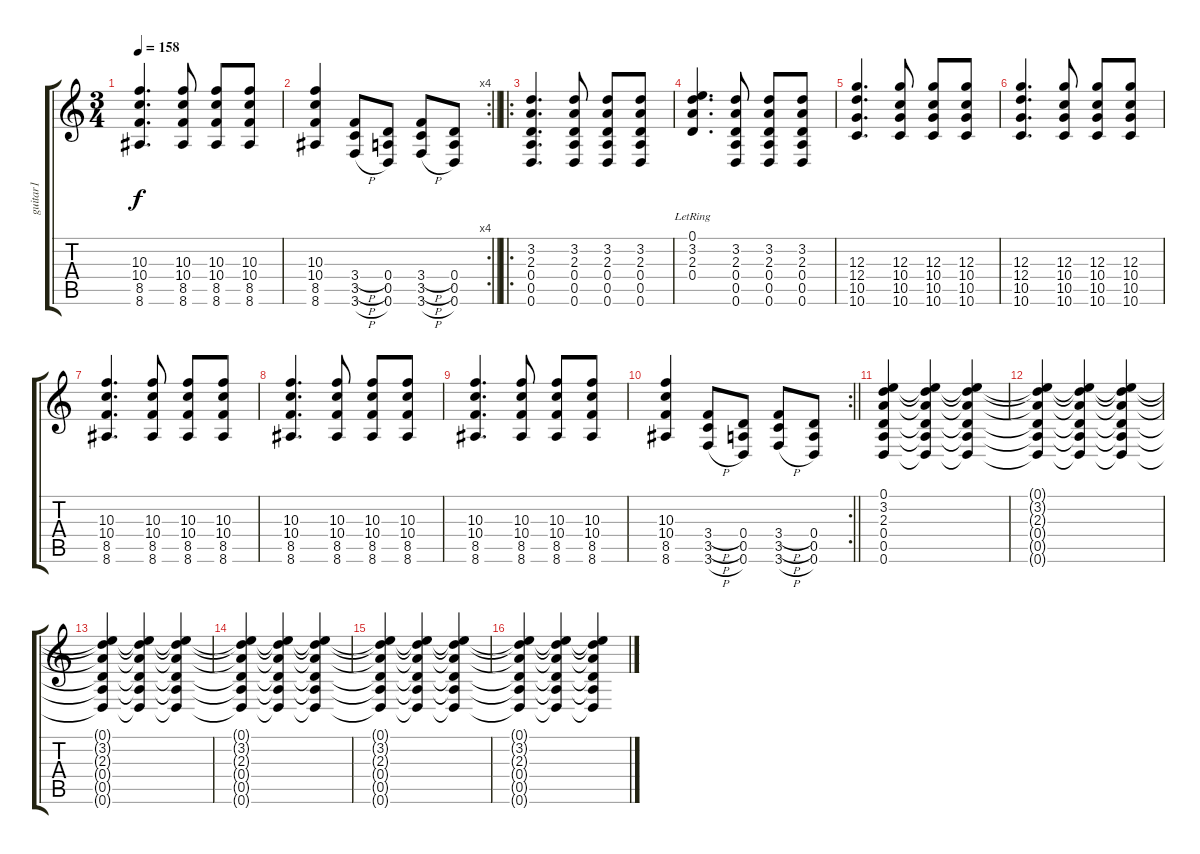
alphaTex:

\track ("guitar1" "guitar1") {instrument distortionguitar}
\staff {score tabs}
\tuning (E4 B3 G3 D3 A2 D2) {hide}
\ts (3 4)
\tempo 158
\clef g2
\ks c
(10.3 10.4 8.5 8.6).4{d dy f} (10.3 10.4 8.5 8.6).8 (10.3 10.4 8.5 8.6).8 (10.3 10.4 8.5 8.6).8 |
\rc 4
\barLineRight lightlight
(10.3 10.4 8.5 8.6).4 (3.4{h} 3.5{h} 3.6{h}).8 (0.4 0.5 0.6).8 (3.4{h} 3.5{h} 3.6{h}).8 (0.4 0.5 0.6).8 |
\ro
(3.2 2.3 0.4 0.5 0.6).4{d} (3.2 2.3 0.4 0.5 0.6).8 (3.2 2.3 0.4 0.5 0.6).8 (3.2 2.3 0.4 0.5 0.6).8 |
(0.1{lr} 3.2{lr} 2.3{lr} 0.4{lr}).4{d} (3.2 2.3 0.4 0.5 0.6).8 (3.2 2.3 0.4 0.5 0.6).8 (3.2 2.3 0.4 0.5 0.6).8 |
(12.3 12.4 10.5 10.6).4{d} (12.3 10.4 10.5 10.6).8 (12.3 10.4 10.5 10.6).8 (12.3 10.4 10.5 10.6).8 |
(12.3 12.4 10.5 10.6).4{d} (12.3 10.4 10.5 10.6).8 (12.3 10.4 10.5 10.6).8 (12.3 10.4 10.5 10.6).8 |
(10.3 10.4 8.5 8.6).4{d} (10.3 10.4 8.5 8.6).8 (10.3 10.4 8.5 8.6).8 (10.3 10.4 8.5 8.6).8 |
(10.3 10.4 8.5 8.6).4{d} (10.3 10.4 8.5 8.6).8 (10.3 10.4 8.5 8.6).8 (10.3 10.4 8.5 8.6).8 |
(10.3 10.4 8.5 8.6).4{d} (10.3 10.4 8.5 8.6).8 (10.3 10.4 8.5 8.6).8 (10.3 10.4 8.5 8.6).8 |
\rc 2
\barLineRight lightlight
(10.3 10.4 8.5 8.6).4 (3.4{h} 3.5{h} 3.6{h}).8 (0.4 0.5 0.6).8 (3.4{h} 3.5{h} 3.6{h}).8 (0.4 0.5 0.6).8 |
(0.1 3.2 2.3 0.4 0.5 0.6).4 (0.1{t} 3.2{t} 2.3{t} 0.4{t} 0.5{t} 0.6{t}).4 (0.1{t} 3.2{t} 2.3{t} 0.4{t} 0.5{t} 0.6{t}).4 |
(0.1{t} 3.2{t} 2.3{t} 0.4{t} 0.5{t} 0.6{t}).4 (0.1{t} 3.2{t} 2.3{t} 0.4{t} 0.5{t} 0.6{t}).4 (0.1{t} 3.2{t} 2.3{t} 0.4{t} 0.5{t} 0.6{t}).4 |
(0.1{t} 3.2{t} 2.3{t} 0.4{t} 0.5{t} 0.6{t}).4 (0.1{t} 3.2{t} 2.3{t} 0.4{t} 0.5{t} 0.6{t}).4 (0.1{t} 3.2{t} 2.3{t} 0.4{t} 0.5{t} 0.6{t}).4 |
(0.1{t} 3.2{t} 2.3{t} 0.4{t} 0.5{t} 0.6{t}).4 (0.1{t} 3.2{t} 2.3{t} 0.4{t} 0.5{t} 0.6{t}).4 (0.1{t} 3.2{t} 2.3{t} 0.4{t} 0.5{t} 0.6{t}).4 |
(0.1{t} 3.2{t} 2.3{t} 0.4{t} 0.5{t} 0.6{t}).4 (0.1{t} 3.2{t} 2.3{t} 0.4{t} 0.5{t} 0.6{t}).4 (0.1{t} 3.2{t} 2.3{t} 0.4{t} 0.5{t} 0.6{t}).4 |
(0.1{t} 3.2{t} 2.3{t} 0.4{t} 0.5{t} 0.6{t}).4 (0.1{t} 3.2{t} 2.3{t} 0.4{t} 0.5{t} 0.6{t}).4 (0.1{t} 3.2{t} 2.3{t} 0.4{t} 0.5{t} 0.6{t}).4
